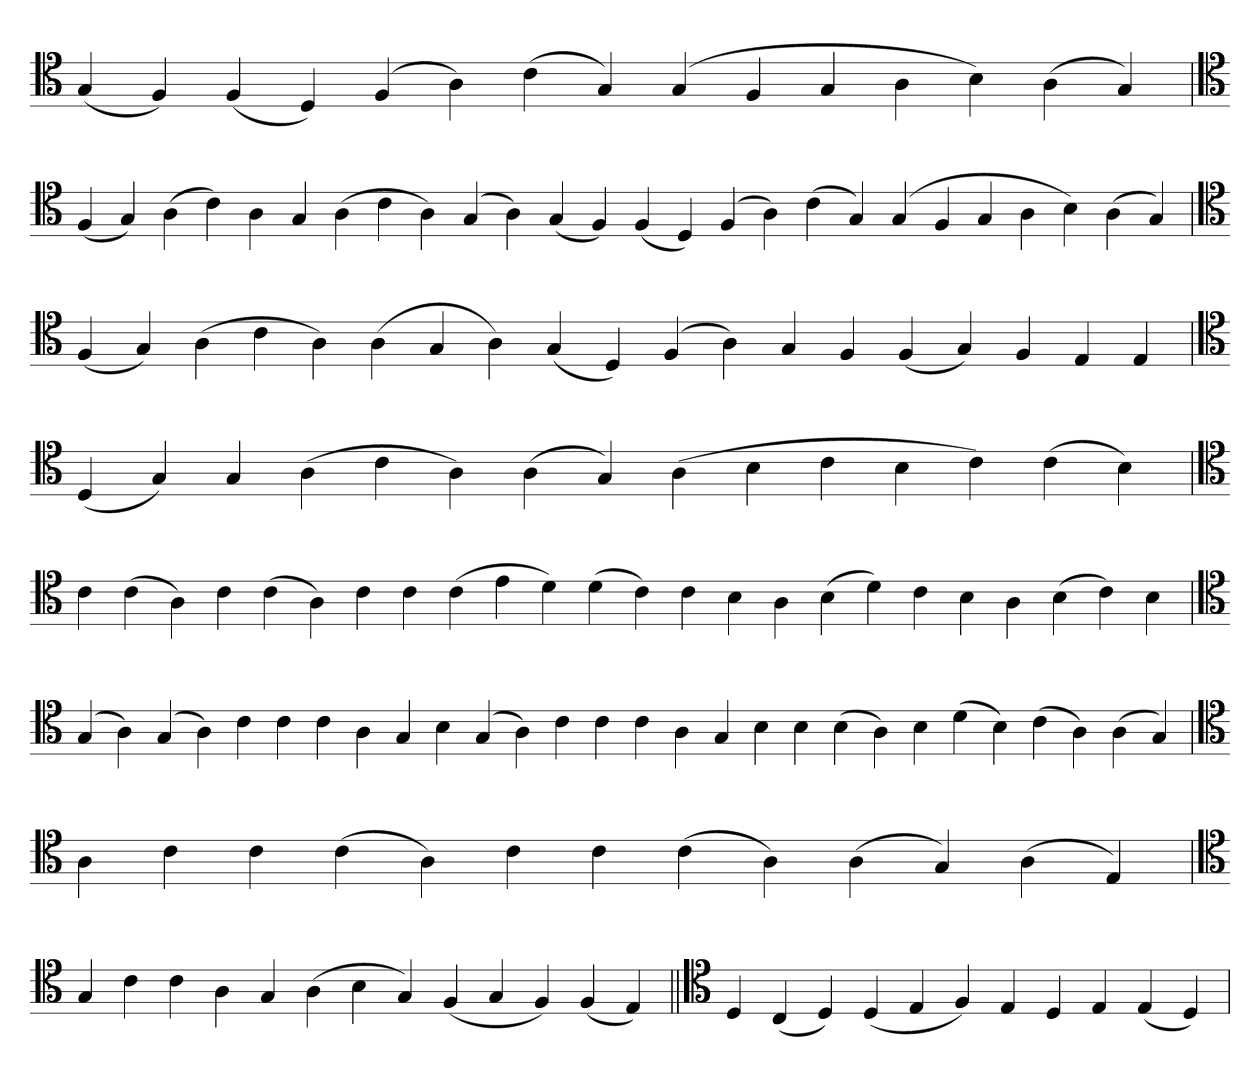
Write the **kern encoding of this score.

**kern
*part1
*staff1
*clefC4
=
(4G
4F)
(4F
4D)
(4F
4A)
(4c
4G)
(4G
4F
4G
4A
4B)
(4A
4G)
=
*clefC4
(4F
4G)
(4A
4c)
4A
4G
(4A
4c
4A)
(4G
4A)
(4G
4F)
(4F
4D)
(4F
4A)
(4c
4G)
(4G
4F
4G
4A
4B)
(4A
4G)
='
*clefC4
(4F
4G)
(4A
4c
4A)
(4A
4G
4A)
(4G
4D)
(4F
4A)
4G
4F
(4F
4G)
4F
4E
4E
=
*clefC4
(4D
4G)
4G
(4A
4c
4A)
(4A
4G)
(4A
4B
4c
4B
4c)
(4c
4B)
=`
*clefC4
4c
(4c
4A)
4c
(4c
4A)
4c
4c
(4c
4e
4d)
(4d
4c)
4c
4B
4A
(4B
4d)
4c
4B
4A
(4B
4c)
4B
='
*clefC4
(4G
4A)
(4G
4A)
4c
4c
4c
4A
4G
4B
(4G
4A)
4c
4c
4c
4A
4G
4B
4B
(4B
4A)
4B
(4d
4B)
(4c
4A)
(4A
4G)
=`
*clefC4
4A
4c
4c
(4c
4A)
4c
4c
(4c
4A)
(4A
4G)
(4A
4E)
=`
*clefC4
4G
4c
4c
4A
4G
(4A
4B
4G)
(4F
4G
4F)
(4F
4E)
=||
*clefC4
4D
(4C
4D)
(4D
4E
4F)
4E
4D
4E
(4E
4D)
=`
*-
